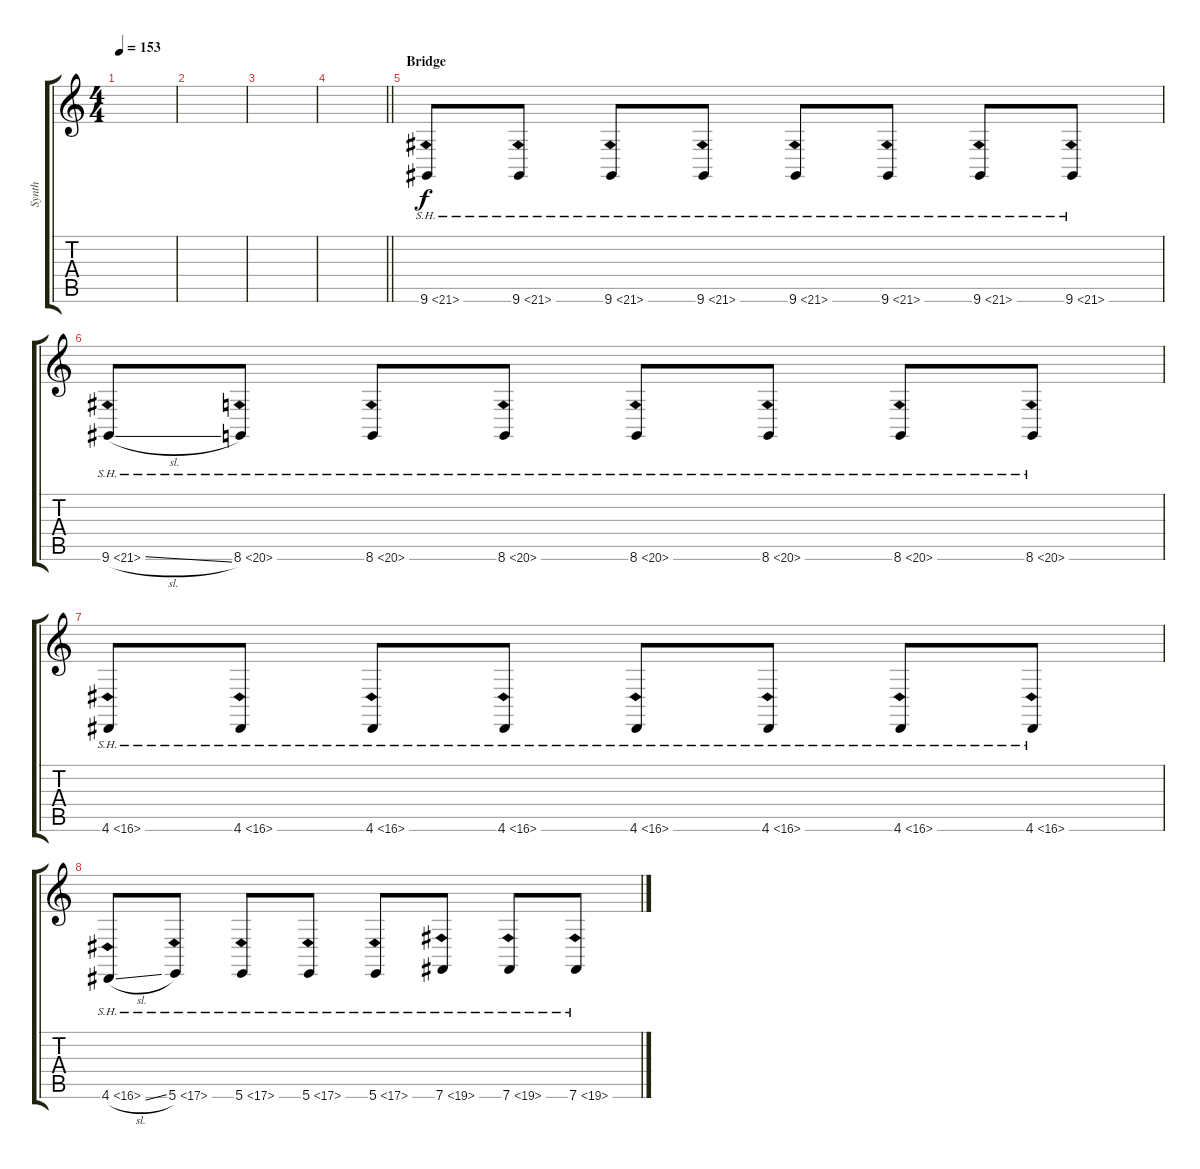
\track ("Synth" "Synth") {instrument lead2sawtooth}
\staff {score tabs}
\tuning (Db4 Ab3 E3 B2 Gb2 B1) {hide}
\ts (4 4)
\tempo 153
\clef g2
\ks c
|
|
|
\barLineRight lightlight
|
\section ("" "Bridge")
9.6{sh 12}.8 9.6{sh 12}.8 9.6{sh 12}.8 9.6{sh 12}.8 9.6{sh 12}.8 9.6{sh 12}.8 9.6{sh 12}.8 9.6{sh 12}.8 |
9.6{sh 12 sl}.8 8.6{sh 12}.8 8.6{sh 12}.8 8.6{sh 12}.8 8.6{sh 12}.8 8.6{sh 12}.8 8.6{sh 12}.8 8.6{sh 12}.8 |
4.6{sh 12}.8 4.6{sh 12}.8 4.6{sh 12}.8 4.6{sh 12}.8 4.6{sh 12}.8 4.6{sh 12}.8 4.6{sh 12}.8 4.6{sh 12}.8 |
4.6{sh 12 sl}.8 5.6{sh 12}.8 5.6{sh 12}.8 5.6{sh 12}.8 5.6{sh 12}.8 7.6{sh 12}.8 7.6{sh 12}.8 7.6{sh 12}.8
